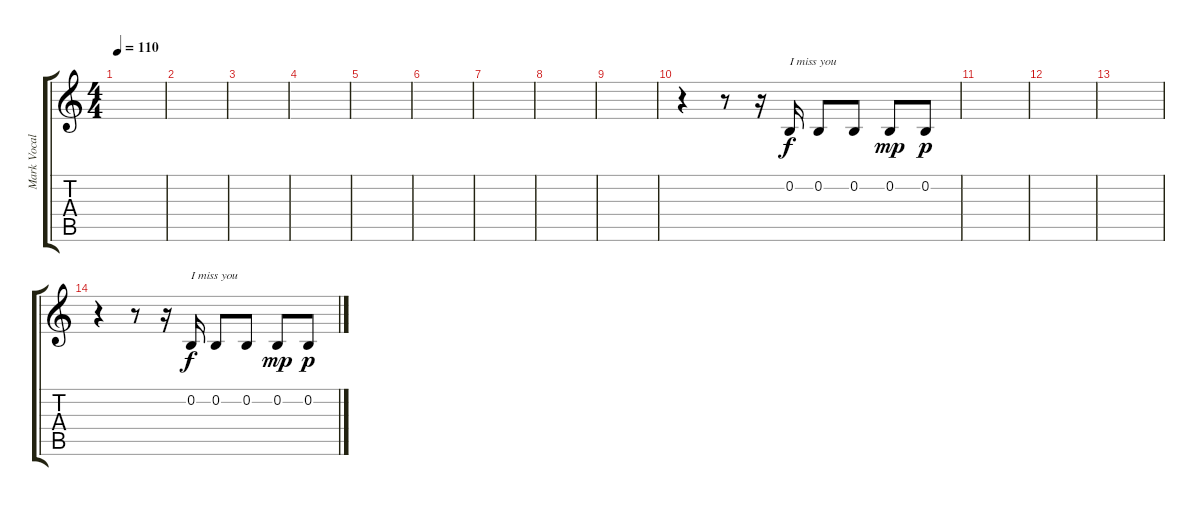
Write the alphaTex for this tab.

\track ("Mark Vocals" "Mark Vocal") {instrument oboe}
\staff {score tabs}
\tuning (E4 B3 G3 D3 A2 E2) {hide}
\ts (4 4)
\tempo 110
\clef g2
\ks c
|
|
|
|
|
|
|
|
|
r.4 r.8 r.16 0.2.16{txt "I miss you" dy f} 0.2.8 0.2.8 0.2.8{dy mp} 0.2.8{dy p} |
|
|
|
r.4 r.8 r.16 0.2.16{txt "I miss you" dy f} 0.2.8 0.2.8 0.2.8{dy mp} 0.2.8{dy p}
